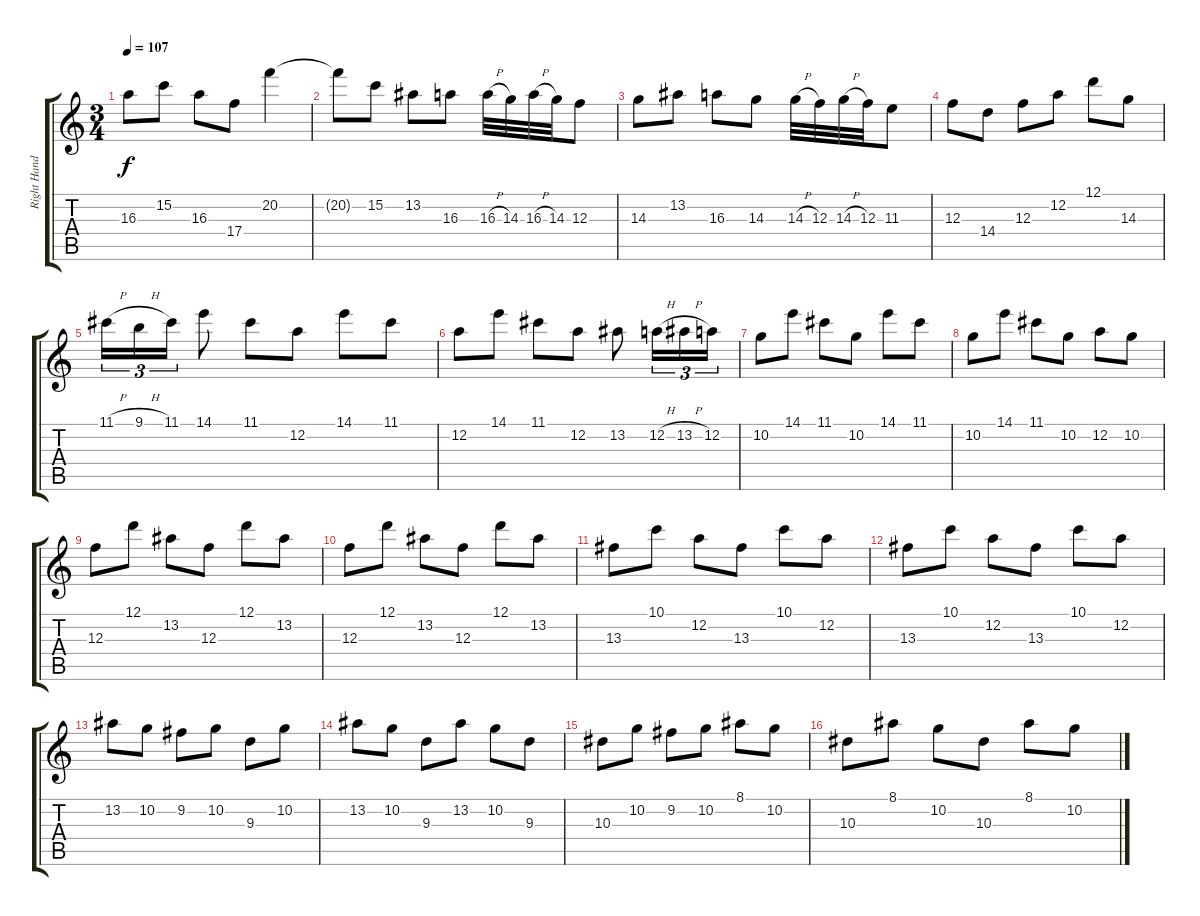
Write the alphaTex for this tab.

\track ("Right Hand" "Right Hand") {instrument overdrivenguitar}
\staff {score tabs}
\tuning (D4 A3 F3 C3 G2 D2) {hide}
\ts (3 4)
\tempo 107
\clef g2
\ks c
16.3.8{dy f} 15.2.8 16.3.8 17.4.8 20.2.4 |
20.2{t}.8 15.2.8 13.2.8 16.3.8 16.3{h}.32 14.3.32 16.3{h}.32 14.3.32 12.3.8 |
14.3.8 13.2.8 16.3.8 14.3.8 14.3{h}.32 12.3.32 14.3{h}.32 12.3.32 11.3.8 |
12.3.8 14.4.8 12.3.8 12.2.8 12.1.8 14.3.8 |
11.1{h}.16{tu (3 2)} 9.1{h}.16{tu (3 2)} 11.1.16{tu (3 2)} 14.1.8 11.1.8 12.2.8 14.1.8 11.1.8 |
12.2.8 14.1.8 11.1.8 12.2.8 13.2.8 12.2{h}.16{tu (3 2)} 13.2{h}.16{tu (3 2)} 12.2.16{tu (3 2)} |
10.2.8 14.1.8 11.1.8 10.2.8 14.1.8 11.1.8 |
10.2.8 14.1.8 11.1.8 10.2.8 12.2.8 10.2.8 |
12.3.8 12.1.8 13.2.8 12.3.8 12.1.8 13.2.8 |
12.3.8 12.1.8 13.2.8 12.3.8 12.1.8 13.2.8 |
13.3.8 10.1.8 12.2.8 13.3.8 10.1.8 12.2.8 |
13.3.8 10.1.8 12.2.8 13.3.8 10.1.8 12.2.8 |
13.2.8 10.2.8 9.2.8 10.2.8 9.3.8 10.2.8 |
13.2.8 10.2.8 9.3.8 13.2.8 10.2.8 9.3.8 |
10.3.8 10.2.8 9.2.8 10.2.8 8.1.8 10.2.8 |
10.3.8 8.1.8 10.2.8 10.3.8 8.1.8 10.2.8
